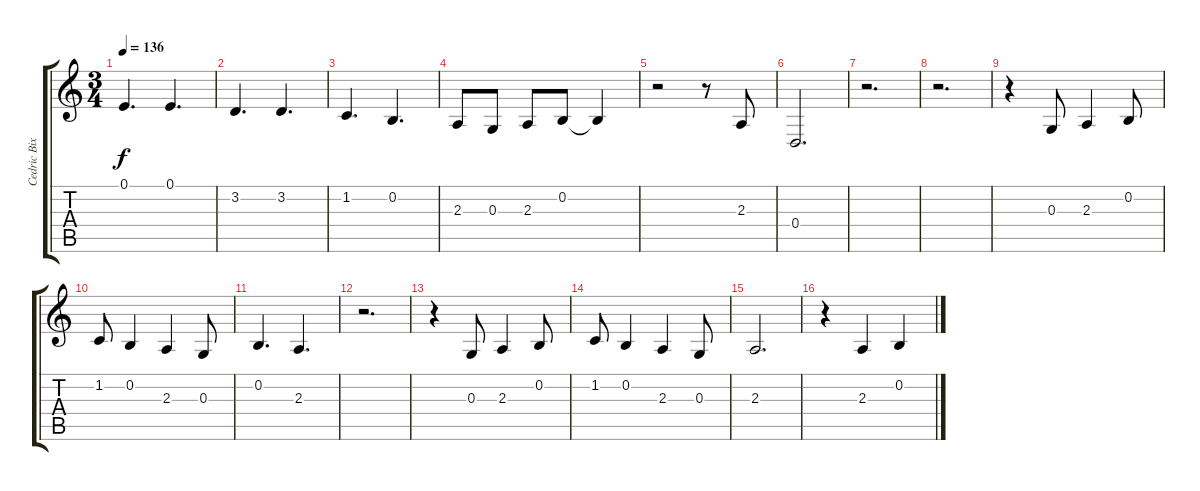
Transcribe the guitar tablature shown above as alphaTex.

\track ("Cedric Bixler-Zavala [Voice]" "Cedric Bix") {instrument electricpiano1}
\staff {score tabs}
\tuning (E4 B3 G3 D3 A2 D2) {hide}
\ts (3 4)
\tempo 136
\clef g2
\ks c
0.1.4{d dy f} 0.1.4{d} |
3.2.4{d} 3.2.4{d} |
1.2.4{d} 0.2.4{d} |
2.3.8 0.3.8 2.3.8 0.2.8 0.2{t}.4 |
r.2 r.8 2.3.8 |
0.4.2{d} |
r.2{d} |
r.2{d} |
r.4 0.3.8 2.3.4 0.2.8 |
1.2.8 0.2.4 2.3.4 0.3.8 |
0.2.4{d} 2.3.4{d} |
r.2{d} |
r.4 0.3.8 2.3.4 0.2.8 |
1.2.8 0.2.4 2.3.4 0.3.8 |
2.3.2{d} |
r.4 2.3.4 0.2.4
